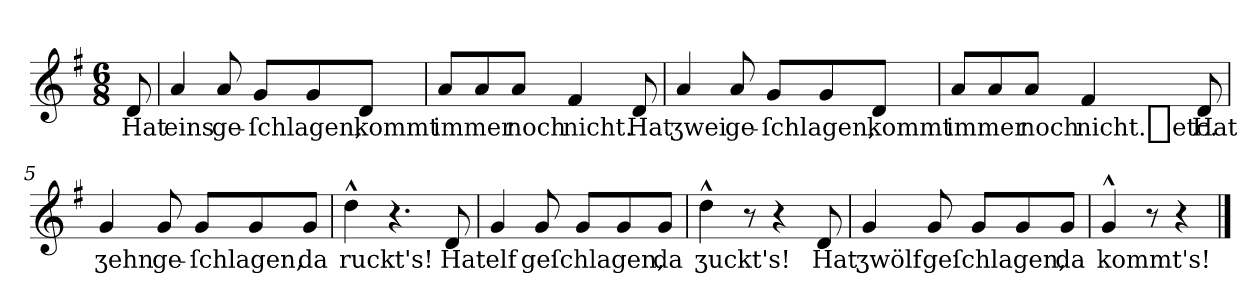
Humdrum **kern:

**kern	**text
*part1	*part1
*staff1	*staff1
*clefG2	*
*k[f#]	*
*G:	*
*M6/8	*
=	=
8d	Hat
=1	=1
4a	eins
8a	ge-
8g/L	-ſchlagen,
8g/	.
8d/J	kommt
=2	=2
8a/L	immer
8a/	.
8a/J	noch
4f#	nicht.
8d	Hat
=3	=3
4a	ʒwei
8a	ge-
8g/L	-ſchlagen,
8g/	.
8d/J	kommt
=4	=4
8a/L	immer
8a/	.
8a/J	noch
4f#	nicht._etc.
8d	Hat
=5	=5
4g	ʒehn
8g	ge-
8g/L	-ſchlagen,
8g/	.
8g/J	da
=6	=6
4dd^^	ruckt's!
4.r	.
8d	Hat
=7	=7
4g	elf
8g	geſchlagen,
8g/L	.
8g/	.
8g/J	da
=8	=8
4dd^^	ʒuckt's!
8r	.
4r	.
8d	Hat
=9	=9
4g	ʒwölf
8g	geſchlagen,
8g/L	.
8g/	.
8g/J	da
=10	=10
4g^^	kommt's!
8r	.
4r	.
==	==
*-	*-
